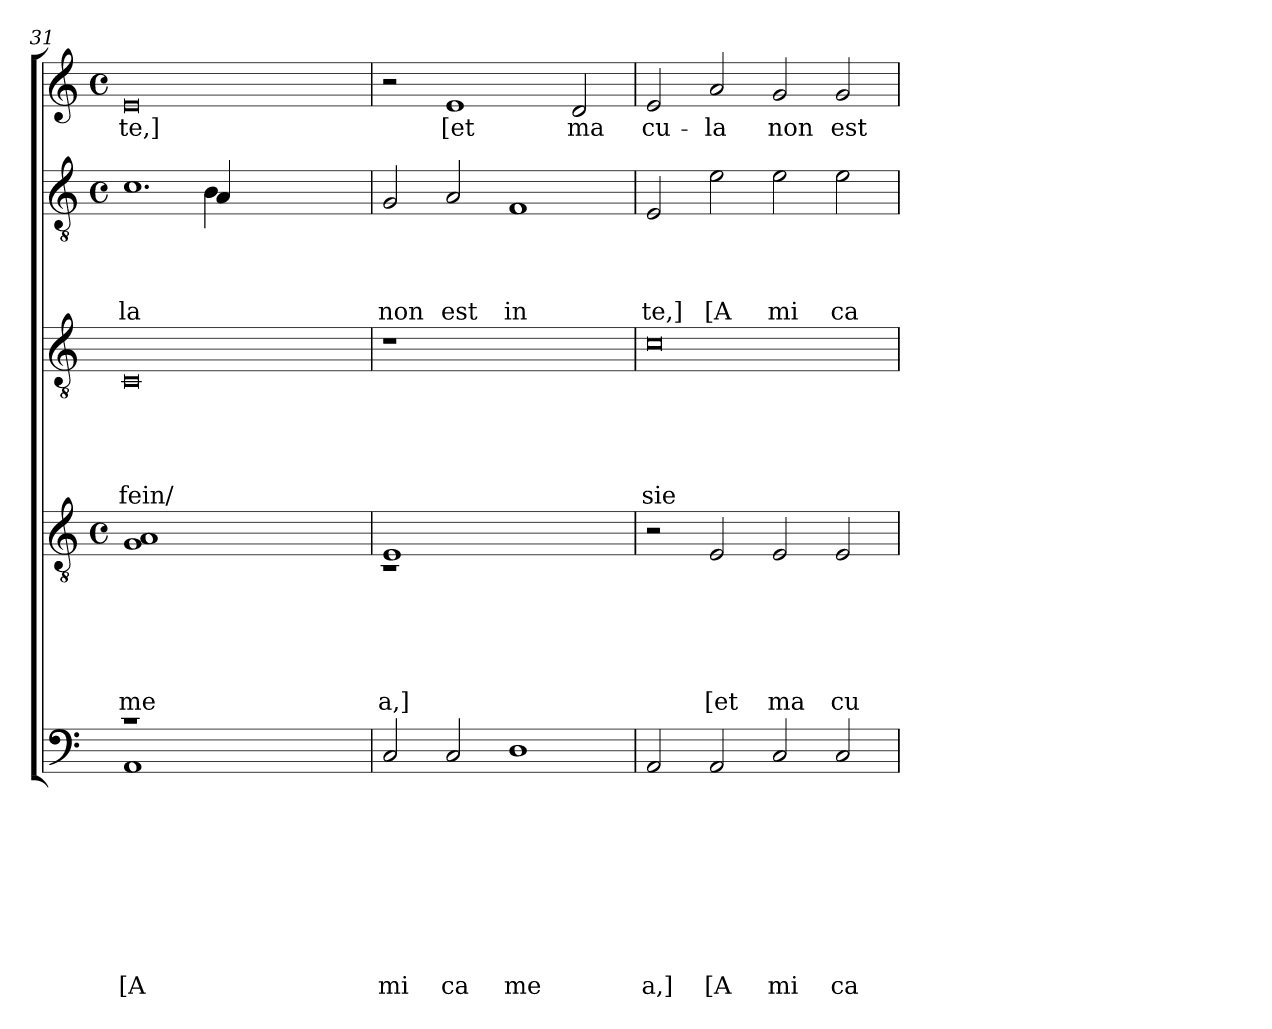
**kern	**text	**text	**text	**text	**text	**text	**text	**text	**text	**kern	**text	**text	**text	**text	**text	**text	**kern	**text	**text	**text	**text	**text	**kern	**text	**text	**text	**text	**kern	**text
*part5	*part5	*part5	*part5	*part5	*part5	*part5	*part5	*part5	*part5	*part4	*part4	*part4	*part4	*part4	*part4	*part4	*part3	*part3	*part3	*part3	*part3	*part3	*part2	*part2	*part2	*part2	*part2	*part1	*part1
*staff5	*staff5	*staff5	*staff5	*staff5	*staff5	*staff5	*staff5	*staff5	*staff5	*staff4	*staff4	*staff4	*staff4	*staff4	*staff4	*staff4	*staff3	*staff3	*staff3	*staff3	*staff3	*staff3	*staff2	*staff2	*staff2	*staff2	*staff2	*staff1	*staff1
*clefF4	*	*	*	*	*	*	*	*	*	*clefGv2	*	*	*	*	*	*	*clefGv2	*	*	*	*	*	*clefGv2	*	*	*	*	*clefG2	*
*k[]	*	*	*	*	*	*	*	*	*	*k[]	*	*	*	*	*	*	*k[]	*	*	*	*	*	*k[]	*	*	*	*	*k[]	*
*C:	*	*	*	*	*	*	*	*	*	*C:	*	*	*	*	*	*	*C:	*	*	*	*	*	*C:	*	*	*	*	*C:	*
*	*	*	*	*	*	*	*	*	*	*M4/4	*	*	*	*	*	*	*	*	*	*	*	*	*M4/4	*	*	*	*	*M4/4	*
*	*	*	*	*	*	*	*	*	*	*met(c)	*	*	*	*	*	*	*	*	*	*	*	*	*met(c)	*	*	*	*	*met(c)	*
=31	=31	=31	=31	=31	=31	=31	=31	=31	=31	=31	=31	=31	=31	=31	=31	=31	=31	=31	=31	=31	=31	=31	=31	=31	=31	=31	=31	=31	=31
*^	*	*	*	*	*	*	*	*	*	*	*	*	*	*	*	*	*	*	*	*	*	*	*	*	*	*	*	*	*
!	!	!	!	!	!	!	!	!	!	!LO:LY:b	!	!	!	!	!	!	!LO:LY:b	!	!	!	!	!	!LO:LY:b	!	!	!	!	!LO:LY:b	!	!LO:LY:b
*	*	*	*	*	*	*	*	*	*	*	*	*	*	*	*	*	*	*	*	*	*	*	*	*^	*	*	*	*	*	*
*	*	*	*	*	*	*	*	*	*	*	*	*	*	*	*	*	*	*	*	*	*	*	*	*	*^	*	*	*	*	*	*
1rc	1AA	.	.	.	.	.	.	.	.	[A	1G 1A	.	.	.	.	.	me	0C	.	.	.	.	fein/	1.c	2.ryy	2.ryy	.	.	.	la	0e	te,]
.	.	.	.	.	.	.	.	.	.	.	.	.	.	.	.	.	.	.	.	.	.	.	.	.	4B\	4A/	.	.	.	.	.	.
1ryy	1ryy	.	.	.	.	.	.	.	.	.	1ryy	.	.	.	.	.	.	.	.	.	.	.	.	.	2ryy	2ryy	.	.	.	.	.	.
.	.	.	.	.	.	.	.	.	.	.	.	.	.	.	.	.	.	.	.	.	.	.	.	2ryy	2ryy	2ryy	.	.	.	.	.	.
*v	*v	*	*	*	*	*	*	*	*	*	*	*	*	*	*	*	*	*	*	*	*	*	*	*	*	*	*	*	*	*	*	*
=32	=32	=32	=32	=32	=32	=32	=32	=32	=32	=32	=32	=32	=32	=32	=32	=32	=32	=32	=32	=32	=32	=32	=32	=32	=32	=32	=32	=32	=32	=32	=32
*	*	*	*	*	*	*	*	*	*	*^	*	*	*	*	*	*	*	*	*	*	*	*	*	*	*	*	*	*	*	*	*
!	!	!	!	!	!	!	!	!	!LO:LY:b	!	!LO:N:vis=1	!	!	!	!	!	!LO:LY:b	!	!	!	!	!	!	!	!	!	!	!	!	!LO:LY:b	!	!
*	*	*	*	*	*	*	*	*	*	*	*	*	*	*	*	*	*	*	*	*	*	*	*	*v	*v	*v	*	*	*	*	*	*
2C/	.	.	.	.	.	.	.	.	mi	1E	0rC	.	.	.	.	.	a,]	1r	.	.	.	.	.	2G/	.	.	.	non	2r	.
!	!	!	!	!	!	!	!	!	!LO:LY:b	!	!	!	!	!	!	!	!	!	!	!	!	!	!	!	!	!	!	!LO:LY:b	!	!LO:LY:b
2C/	.	.	.	.	.	.	.	.	ca	.	.	.	.	.	.	.	.	.	.	.	.	.	.	2A/	.	.	.	est	1e	[et
!	!	!	!	!	!	!	!	!	!LO:LY:b	!	!	!	!	!	!	!	!	!	!	!	!	!	!	!	!	!	!	!LO:LY:b	!	!
1D	.	.	.	.	.	.	.	.	me	1ryy	.	.	.	.	.	.	.	1ryy	.	.	.	.	.	1F	.	.	.	in	.	.
!	!	!	!	!	!	!	!	!	!	!	!	!	!	!	!	!	!	!	!	!	!	!	!	!	!	!	!	!	!	!LO:LY:b
.	.	.	.	.	.	.	.	.	.	.	.	.	.	.	.	.	.	.	.	.	.	.	.	.	.	.	.	.	2d/	ma
*	*	*	*	*	*	*	*	*	*	*v	*v	*	*	*	*	*	*	*	*	*	*	*	*	*	*	*	*	*	*	*
!!LO:LB:g=z
=33	=33	=33	=33	=33	=33	=33	=33	=33	=33	=33	=33	=33	=33	=33	=33	=33	=33	=33	=33	=33	=33	=33	=33	=33	=33	=33	=33	=33	=33
!	!	!	!	!	!	!	!	!	!LO:LY:b	!	!	!	!	!	!	!	!	!	!	!	!	!LO:LY:b	!	!	!	!	!LO:LY:b	!	!LO:LY:b
2AA/	.	.	.	.	.	.	.	.	a,]	2r	.	.	.	.	.	.	0c	.	.	.	.	sie	2E/	.	.	.	te,]	2e/	cu-
!	!	!	!	!	!	!	!	!	!LO:LY:b	!	!	!	!	!	!	!LO:LY:b	!	!	!	!	!	!	!	!	!	!	!LO:LY:b	!	!LO:LY:b
2AA/	.	.	.	.	.	.	.	.	[A	2E/	.	.	.	.	.	[et	.	.	.	.	.	.	2e\	.	.	.	[A	2a/	-la
!	!	!	!	!	!	!	!	!	!LO:LY:b	!	!	!	!	!	!	!LO:LY:b	!	!	!	!	!	!	!	!	!	!	!LO:LY:b	!	!LO:LY:b
2C/	.	.	.	.	.	.	.	.	mi	2E/	.	.	.	.	.	ma	.	.	.	.	.	.	2e\	.	.	.	mi	2g/	non
!	!	!	!	!	!	!	!	!	!LO:LY:b	!	!	!	!	!	!	!LO:LY:b	!	!	!	!	!	!	!	!	!	!	!LO:LY:b	!	!LO:LY:b
2C/	.	.	.	.	.	.	.	.	ca	2E/	.	.	.	.	.	cu	.	.	.	.	.	.	2e\	.	.	.	ca	2g/	est
=	=	=	=	=	=	=	=	=	=	=	=	=	=	=	=	=	=	=	=	=	=	=	=	=	=	=	=	=	=
*-	*-	*-	*-	*-	*-	*-	*-	*-	*-	*-	*-	*-	*-	*-	*-	*-	*-	*-	*-	*-	*-	*-	*-	*-	*-	*-	*-	*-	*-
